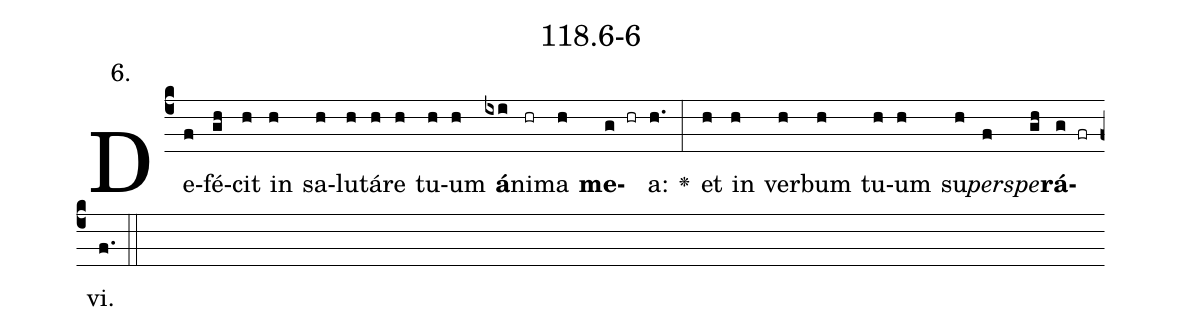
name: 118.6-6;
annotation: 6.;
%%
(c4)De(f)fé(gh)cit(h) in(h) sa(h)lu(h)tá(h)re(h) tu(h)um(h) <b>á</b>(ixi)ni(hr)ma(h) <b>me</b>(g hr)a:(h.) <v>\greheightstar</v>(:) et(h) in(h) ver(h)bum(h) tu(h)um(h) su(h)<i>per</i>(f)<i>spe</i>(gh)<b>rá</b>(g fr)vi.(f.) (::)


%E(h) u(h) o(f) u(gh) a(g) e.(f.) (::)
